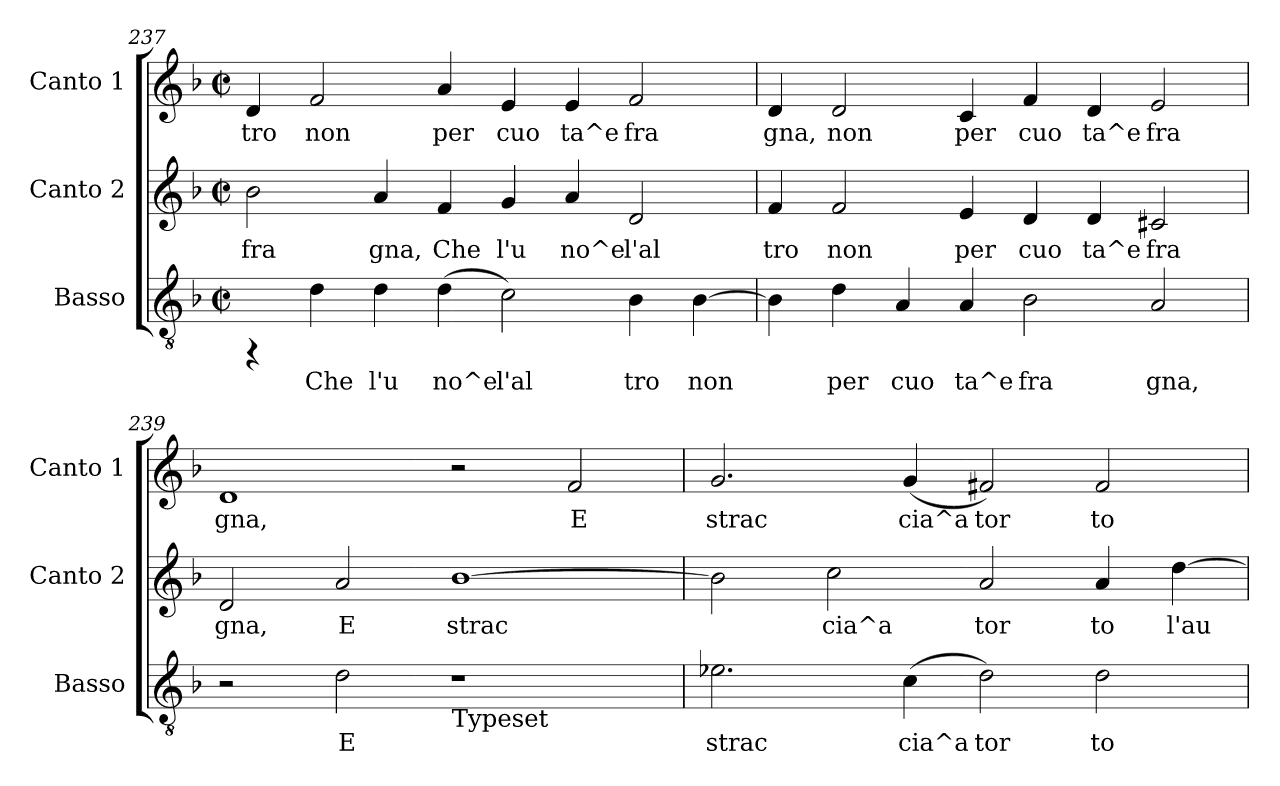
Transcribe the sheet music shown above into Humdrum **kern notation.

**kern	**text	**kern	**text	**kern	**text
*part3	*part3	*part2	*part2	*part1	*part1
*staff3	*staff3	*staff2	*staff2	*staff1	*staff1
*I"Basso	*	*I"Canto 2	*	*I"Canto 1	*
*I'Basso	*	*I'Canto 2	*	*I'Canto 1	*
*clefGv2	*	*clefG2	*	*clefG2	*
*k[b-]	*	*k[b-]	*	*k[b-]	*
*F:	*	*F:	*	*F:	*
*M2/2	*	*M2/2	*	*M2/2	*
*met(c|)	*	*met(c|)	*	*met(c|)	*
=237	=237	=237	=237	=237	=237
!	!	!	!LO:LY:b:cj	!	!LO:LY:a:cj
4rFF	.	2b-\	fra	4d/	tro
!	!LO:LY:b:cj	!	!	!	!LO:LY:a:cj
4d\	Che	.	.	2f/	non
!	!LO:LY:b:cj	!	!LO:LY:b:cj	!	!
4d\	l'u	4a/	gna,	.	.
!	!LO:LY:b:cj	!	!LO:LY:b:cj	!	!LO:LY:a:cj
(<4d\	no^e	4f/	Che	4a/	per
!	!LO:LY:b:cj	!	!LO:LY:b:cj	!	!LO:LY:a:cj
2c\)	l'al	4g/	l'u	4e/	cuo
!	!	!	!LO:LY:b:cj	!	!LO:LY:a:cj
.	.	4a/	no^e	4e/	ta^e
!	!LO:LY:b:cj	!	!LO:LY:b:cj	!	!LO:LY:a:cj
4B-\	tro	2d/	l'al	2f/	fra
!	!LO:LY:b:cj	!	!	!	!
[>4B-\	non	.	.	.	.
=238	=238	=238	=238	=238	=238
!	!LO:LY:b:cj	!	!LO:LY:b:cj	!	!LO:LY:b:cj
4B-\]	.	4f/	tro	4d/	gna,
!	!LO:LY:b:cj	!	!LO:LY:b:cj	!	!LO:LY:b:cj
4d\	per	2f/	non	2d/	non
!	!LO:LY:b:cj	!	!	!	!
4A/	cuo	.	.	.	.
!	!LO:LY:b:cj	!	!LO:LY:b:cj	!	!LO:LY:b:cj
4A/	ta^e	4e/	per	4c/	per
!	!LO:LY:b:cj	!	!LO:LY:b:cj	!	!LO:LY:b:cj
2B-\	fra	4d/	cuo	4f/	cuo
!	!	!	!LO:LY:b:cj	!	!LO:LY:b:cj
.	.	4d/	ta^e	4d/	ta^e
!	!LO:LY:b:cj	!	!LO:LY:b:cj	!	!LO:LY:b:cj
2A/	gna,	2c#X/	fra	2e/	fra
!!LO:PB:g=z
=239	=239	=239	=239	=239	=239
!	!	!	!LO:LY:b:cj	!	!LO:LY:b:cj
2r	.	2d/	gna,	1d	gna,
!	!LO:LY:b:cj	!	!LO:LY:b:cj	!	!
2d\	E	2a/	E	.	.
!LO:TX:b:t=Typeset	!	!	!	!	!
!	!	!	!LO:LY:b:cj	!	!
1r	.	[>1b-	strac	2r	.
!	!	!	!	!	!LO:LY:b:cj
.	.	.	.	2f/	E
=240	=240	=240	=240	=240	=240
!	!LO:LY:b:cj	!	!LO:LY:b:cj	!	!LO:LY:b:cj
2.e-X\	strac	2b-\]	.	2.g/	strac
!	!	!	!LO:LY:b:cj	!	!
.	.	2cc\	cia^a	.	.
!	!LO:LY:b:cj	!	!	!	!LO:LY:b:cj
(<4c\	cia^a	.	.	(<4g/	cia^a
!	!LO:LY:b:cj	!	!LO:LY:b:cj	!	!LO:LY:b:cj
2d\)	tor	2a/	tor	2f#X/)	tor
!	!LO:LY:b:cj	!	!LO:LY:b:cj	!	!LO:LY:b:cj
2d\	to	4a/	to	2f#/	to
!	!	!	!LO:LY:b:cj	!	!
.	.	[>4dd\	l'au	.	.
=	=	=	=	=	=
*-	*-	*-	*-	*-	*-
